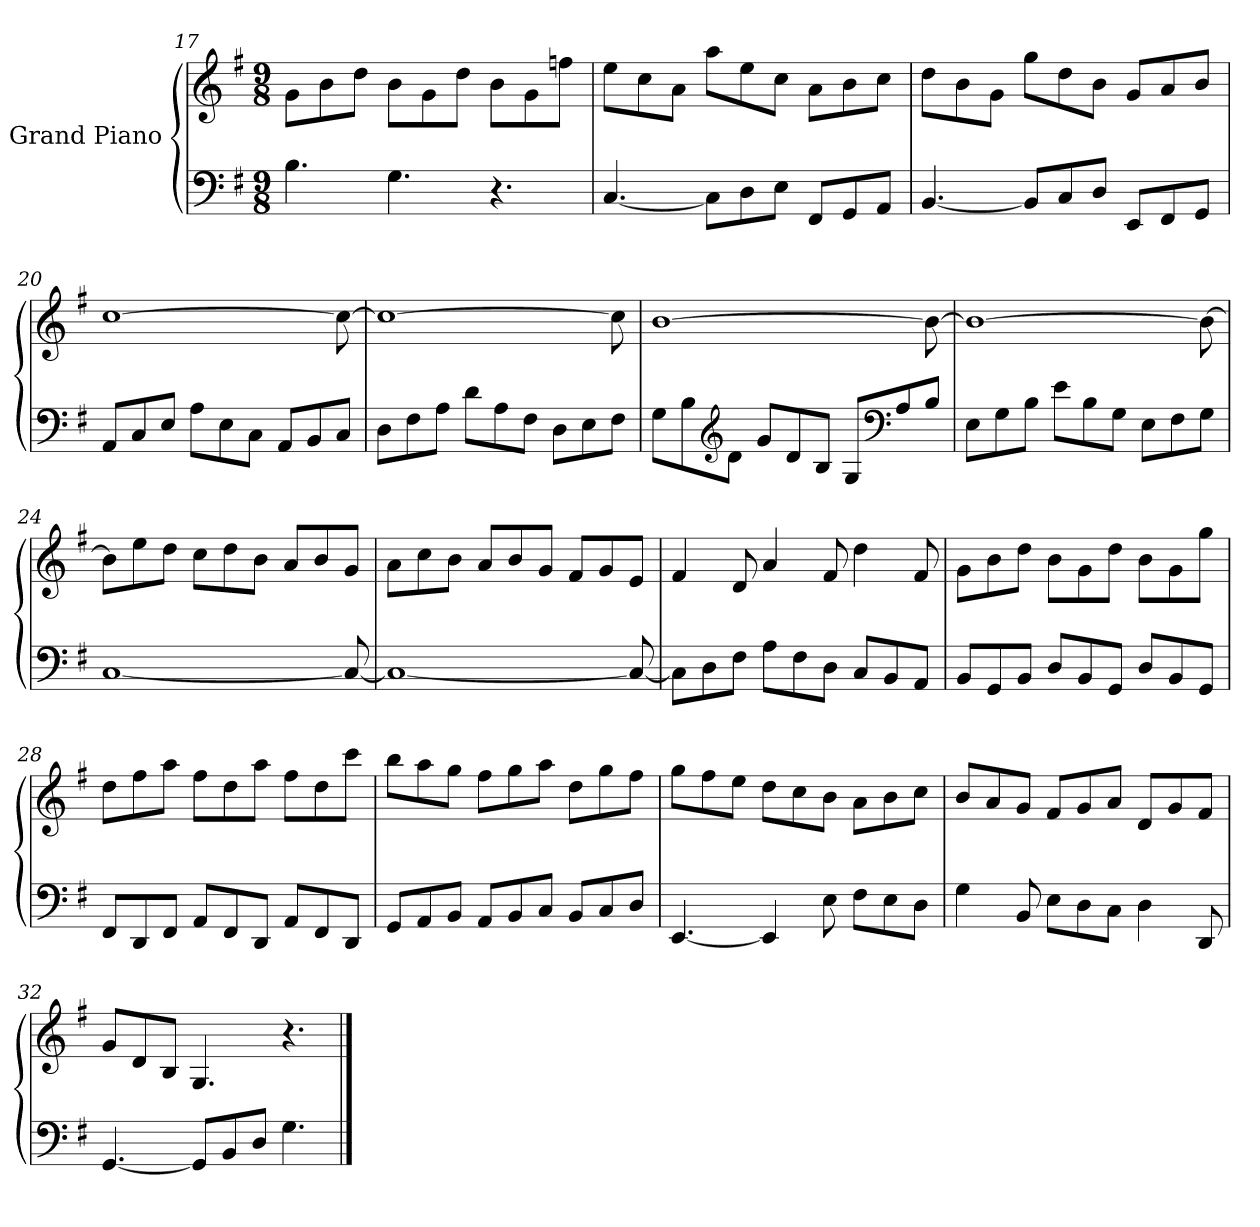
**kern	**kern
*part2	*part1
*staff2	*staff1
*I"Grand Piano	*I"Grand Piano
*clefF4	*clefG2
*k[f#]	*k[f#]
*M9/8	*M9/8
=17	=17
4.Bi\	8gj\L
.	8bj\
.	8ddj\J
4.Gi\	8bj\L
.	8gj\
.	8ddj\J
4.r	8bj\L
.	8gj\
.	8ffnj\J
=18	=18
[4.Ci/	8eej\L
.	8ccj\
.	8aj\J
8Ci\L]	8aaj\L
8Di\	8eej\
8Ei\J	8ccj\J
8FF#i/L	8aj\L
8GGi/	8bj\
8AAi/J	8ccj\J
!!LO:LB:g=z
=19	=19
[4.BBi/	8ddj\L
.	8bj\
.	8gj\J
8BBi/L]	8ggj\L
8Ci/	8ddj\
8Di/J	8bj\J
8EEi/L	8gj/L
8FF#i/	8aj/
8GGi/J	8bj/J
=20	=20
8AAi/L	[1ccj
8Ci/	.
8Ei/J	.
8Ai\L	.
8Ei\	.
8Ci\J	.
8AAi/L	.
8BBi/	.
8Ci/J	8ccj\_
=21	=21
8Di\L	1ccj_
8F#i\	.
8Ai\J	.
8di\L	.
8Ai\	.
8F#i\J	.
8Di\L	.
8Ei\	.
8F#i\J	8ccj\]
=22	=22
8Gi\L	[1bj
8Bi\	.
*clefG2	*
8di\J	.
8gi/L	.
8di/	.
8Bi/J	.
8Gi/L	.
*clefF4	*
8Ai/	.
8Bi/J	8bj\_
!!LO:PB:g=z
=23	=23
8Ei\L	1bj_
8Gi\	.
8Bi\J	.
8ei\L	.
8Bi\	.
8Gi\J	.
8Ei\L	.
8F#i\	.
8Gi\J	8bj\_
=24	=24
[1Ci	8bj\L]
.	8eej\
.	8ddj\J
.	8ccj\L
.	8ddj\
.	8bj\J
.	8aj/L
.	8bj/
8Ci/_	8gj/J
=25	=25
1Ci_	8aj\L
.	8ccj\
.	8bj\J
.	8aj/L
.	8bj/
.	8gj/J
.	8f#j/L
.	8gj/
8Ci/_	8ej/J
=26	=26
8Ci\L]	4f#j/
8Di\	.
8F#i\J	8dj/
8Ai\L	4aj/
8F#i\	.
8Di\J	8f#j/
8Ci/L	4ddj\
8BBi/	.
8AAi/J	8f#j/
!!LO:LB:g=z
=27	=27
8BBi/L	8gj\L
8GGi/	8bj\
8BBi/J	8ddj\J
8Di/L	8bj\L
8BBi/	8gj\
8GGi/J	8ddj\J
8Di/L	8bj\L
8BBi/	8gj\
8GGi/J	8ggj\J
=28	=28
8FF#i/L	8ddj\L
8DDi/	8ff#j\
8FF#i/J	8aaj\J
8AAi/L	8ff#j\L
8FF#i/	8ddj\
8DDi/J	8aaj\J
8AAi/L	8ff#j\L
8FF#i/	8ddj\
8DDi/J	8cccj\J
=29	=29
8GGi/L	8bbj\L
8AAi/	8aaj\
8BBi/J	8ggj\J
8AAi/L	8ff#j\L
8BBi/	8ggj\
8Ci/J	8aaj\J
8BBi/L	8ddj\L
8Ci/	8ggj\
8Di/J	8ff#j\J
=30	=30
[4.EEi/	8ggj\L
.	8ff#j\
.	8eej\J
4EEi/]	8ddj\L
.	8ccj\
8Ei\	8bj\J
8F#i\L	8aj\L
8Ei\	8bj\
8Di\J	8ccj\J
!!LO:LB:g=z
=31	=31
4Gi\	8bj/L
.	8aj/
8BBi/	8gj/J
8Ei\L	8f#j/L
8Di\	8gj/
8Ci\J	8aj/J
4Di\	8dj/L
.	8gj/
8DDi/	8f#j/J
=32	=32
[4.GGi/	8gj/L
.	8dj/
.	8Bj/J
8GGi/L]	4.Gj/
8BBi/	.
8Di/J	.
4.Gi\	4.r
==	==
*-	*-
